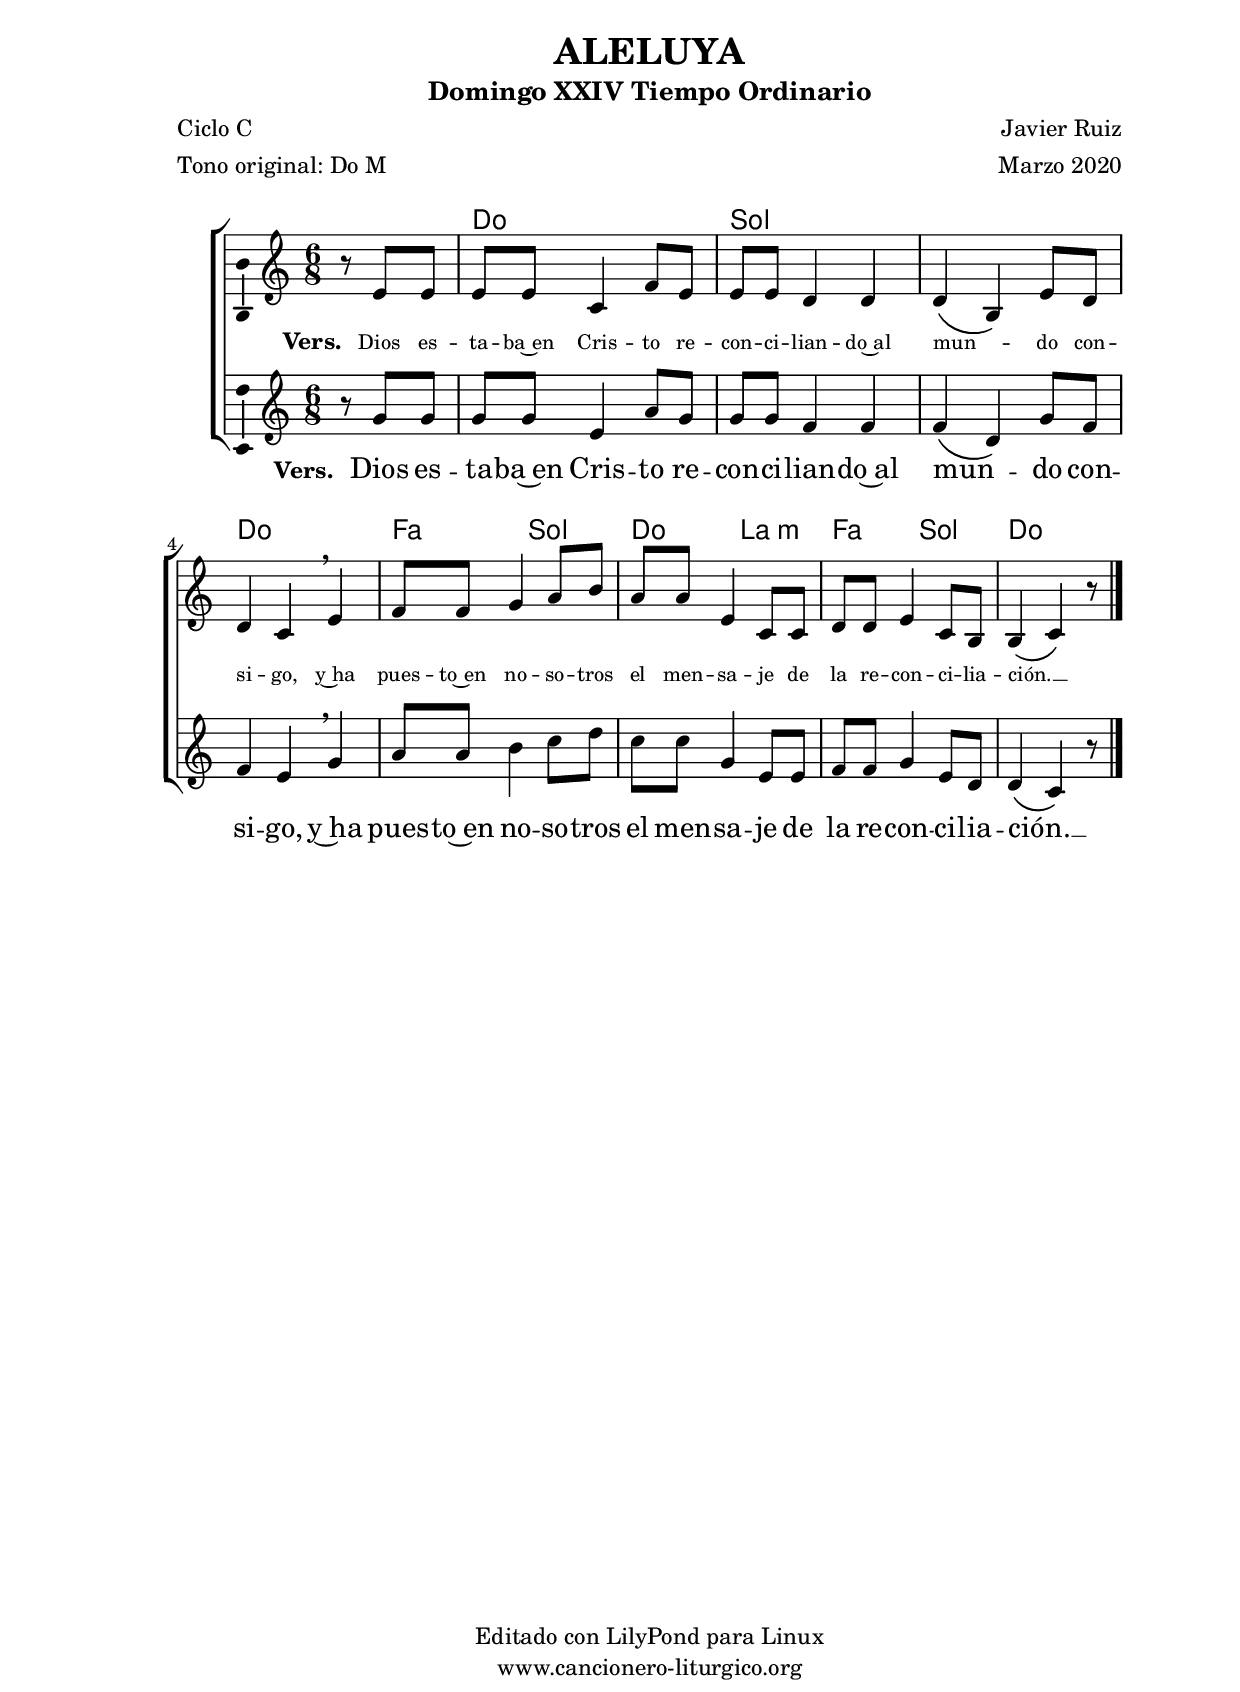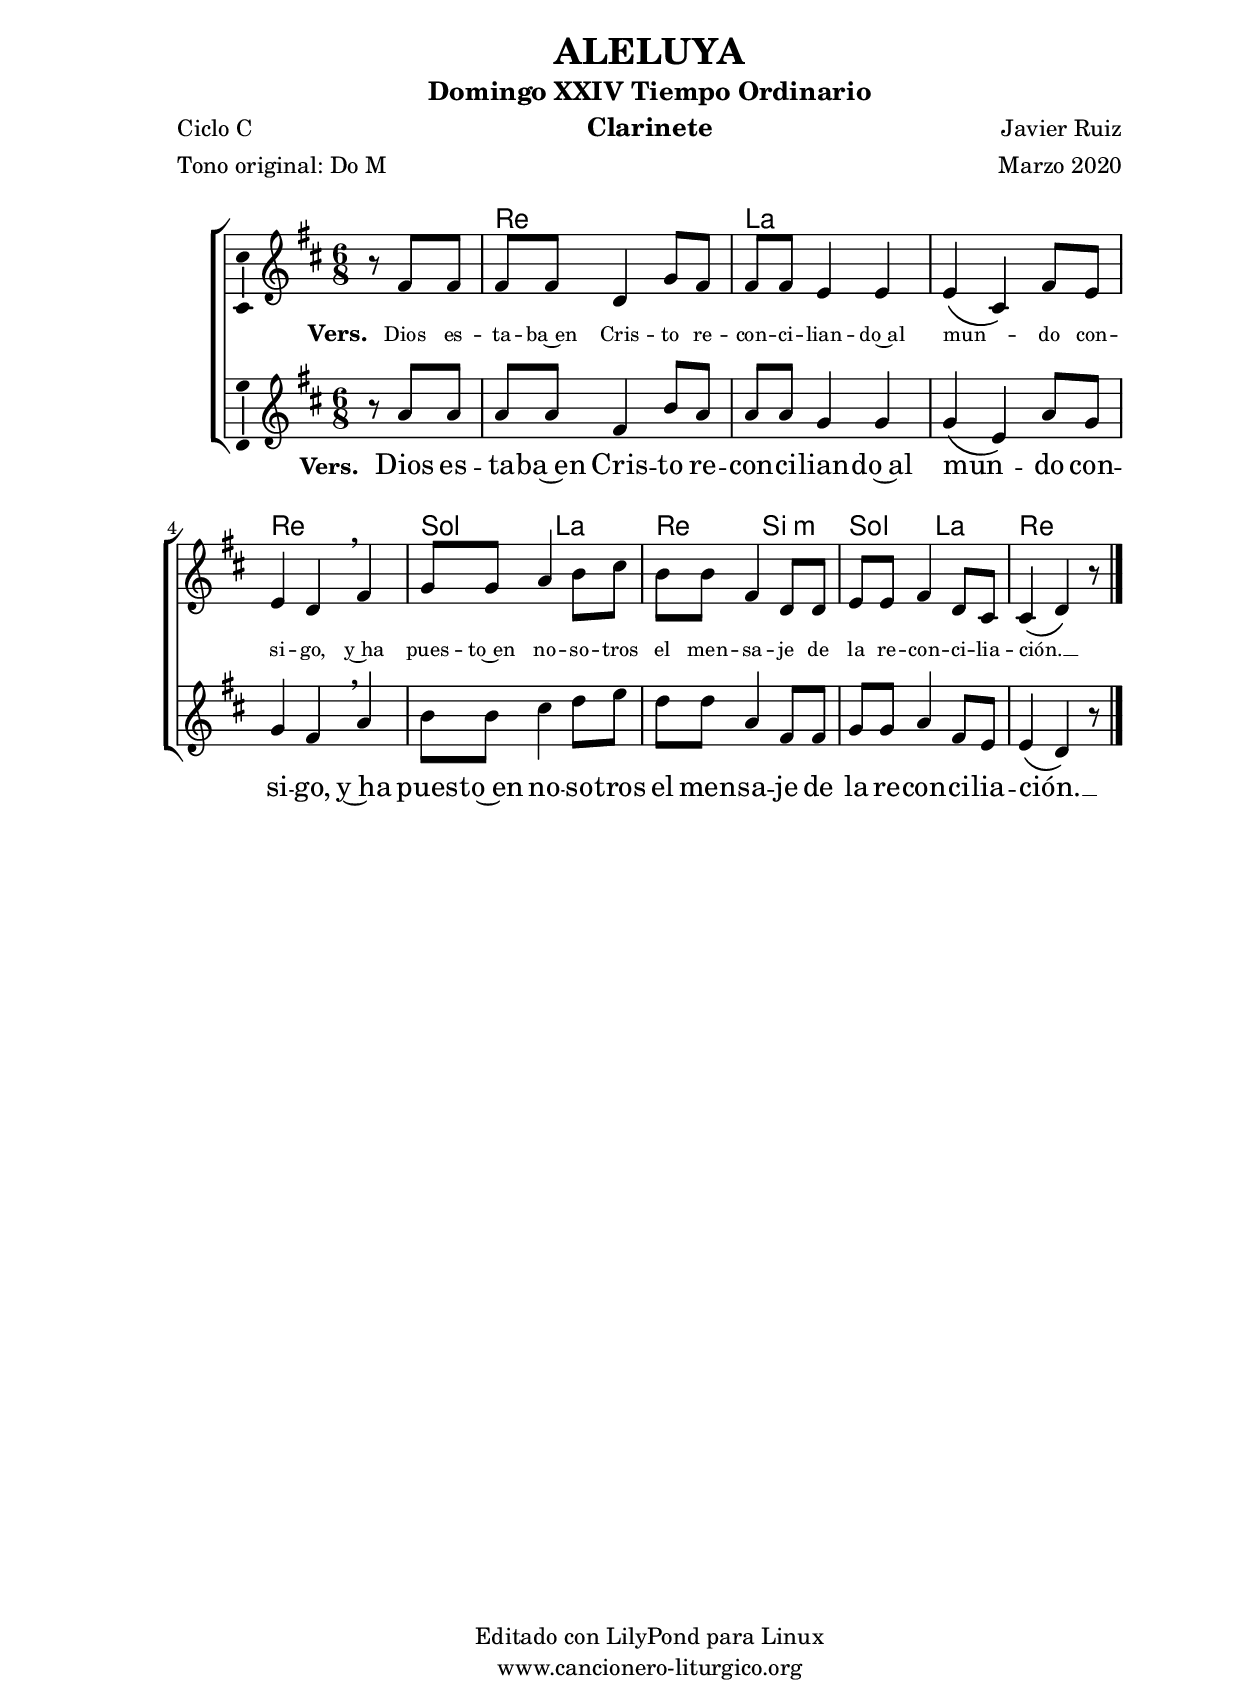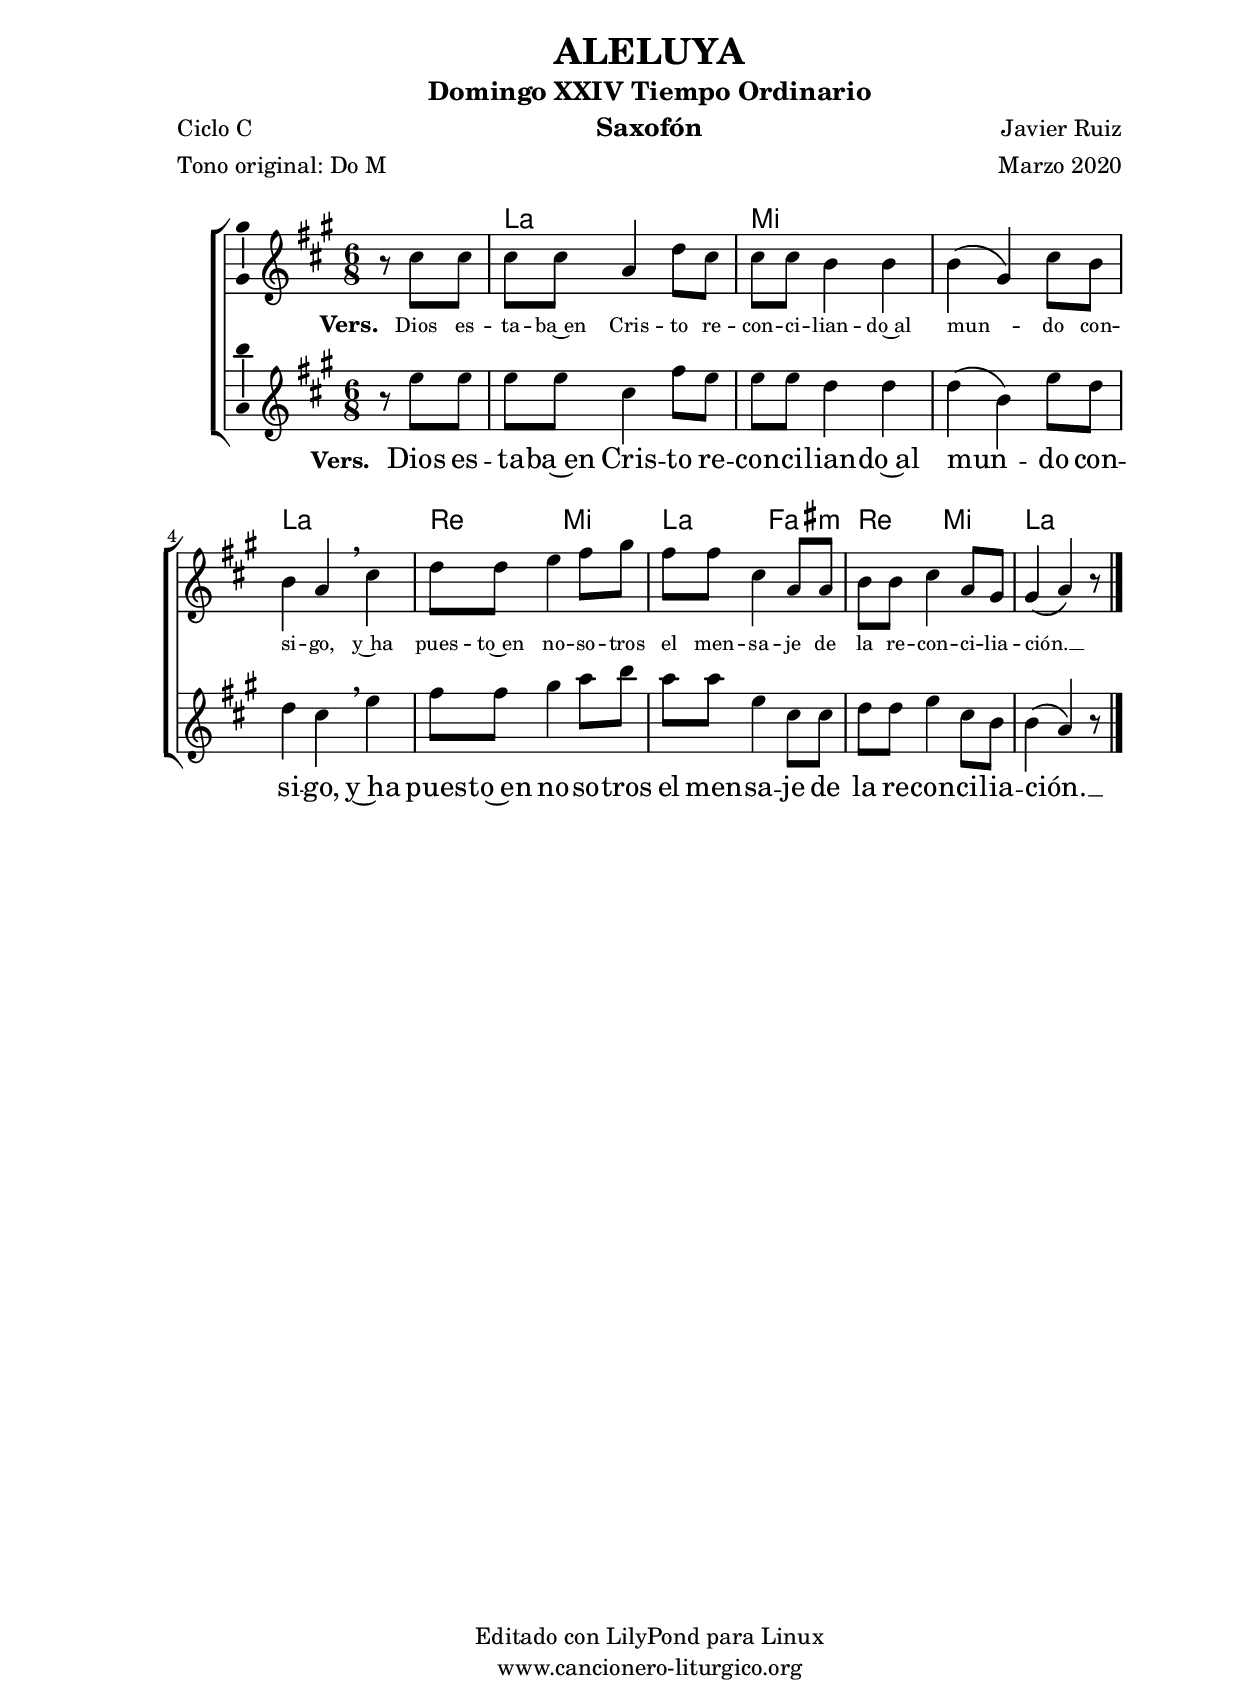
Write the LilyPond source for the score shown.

%
%para convertir .midi en .wav:
%timidity filename.midi -Ow -o finename.wav
%
%
%Para convertir de .wav a .mp3:
%lame -h -m j filename.wav
%
%
%para escuchar el midi:
%timidity nombrefichero.midi
%


%versión de lilypond para la que se ha escrito esta partitura:
\version "2.16.0"

	%Tamaño papel
	#(set-default-paper-size "a4")
	%Tamaño partitura
	#(set-global-staff-size 20)
	%No responde al pulsar sobre una nota
	#(ly:set-option 'point-and-click #f)

%parámetros del encabezamiento:
\header {
	title = "ALELUYA"
	subtitle = "Domingo XXIV Tiempo Ordinario"
	composer = "Javier Ruiz"
	poet = "Ciclo C"
	meter = "Tono original: Do M"
	arranger = "Marzo 2020"
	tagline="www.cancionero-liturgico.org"
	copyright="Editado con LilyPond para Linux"
	tiempo = "Ordinario"
	usos = "Aleluya"
	letra = "Aleluya. Dios estaba en Cristo reconciliando al mundo consigo, y ha puesto en nosotros el mensaje de la reconciliación."
	}

%parámetros asociados al papel:
\paper  {
	oddHeaderMarkup = \markup {\fill-line { \on-the-fly #not-first-page \fromproperty #'header:title \on-the-fly #not-first-page \fromproperty #'header:composer }}
	evenHeaderMarkup = \markup {\fill-line { \fromproperty #'header:composer \fromproperty #'header:title }}
	#(set-paper-size "a4")
	print-page-number = ##f
	first-page-number = 1
	print-first-page-number = ##f
%	head-separation = 3.0 \cm
	top-margin = 1.5 \cm
%	top-margin = 2.0 \cm
%%%	bottom-margin = 0.5\cm
	bottom-margin = 0.2\cm
	left-margin = 3.0 \cm
	line-width = 16.0 \cm 
	indent = 8\mm
	interscoreline = 2.\mm
	between-system-space = 15\mm
%	para que las partituras no llenen la hoja:
	ragged-bottom = ##t
%	idem para la última hoja:
	ragged-last-bottom = ##f
%	para que las partituras llenen el ancho del papel:
	ragged-last = ##f
	after-title-space = 2.5 \cm
%page-count=2
system-count=2

	%Flexible Vertical Spacing
%	markup-markup-spacing =
%	#'((basic-distance . 15) (minimum-distance . 15) (padding . 3))
	markup-system-spacing =
	#'((basic-distance . 15) (minimum-distance . 15) (padding . 3))
	system-system-spacing =
	#'((basic-distance . 15) (minimum-distance . 15) (padding . 3))
	score-system-spacing =
	#'((basic-distance . 15) (minimum-distance . 15) (padding . 5))
%	top-system-spacing = % header
%	#'((basic-distance . 8) (minimum-distance . 0) (padding . 0))
%	top-markup-spacing =
%	#'((basic-distance . 20) (minimum-distance . 20) (padding . 0))
	last-bottom-spacing = % footer
	#'((basic-distance . 5) (minimum-distance . 5) (padding . 0))
%	score-markup-spacing =
%	#'((basic-distance . 16) (minimum-distance . 13) (padding . 0))

	}


%parámetros que afectan a toda la partitura:
global =  {
	%clave de sol (G):
	\clef G
	%armadura:
%	\transpose ees f
	\key c \major
	\tempo 4.=60
	\set Score.tempoHideNote = ##t
	}


acordes = {
	\italianChords
	\chordmode {
%	\transpose ees f
{

s4.
c4. c g g g g c c f g c a:m f g c c4

	}
	}
}


melodiatrompeta = 
%	\transpose ees f
{

	\relative c''{
	\time 6/8

\partial4.
r4.
r2.
r8 g16 a b c d4.
r2.
r8 c16 d e f g4.
r2.
r8 c,16 b a g a4.
r2.
r8 c16 d c b c4

}
	\bar "|."
	}


melodiatres = 
%	\transpose ees f
{

	\relative c'{
	\time 6/8

\partial4.
r8 e8 e
e8 e c4 f8 e
e8 e d4 \noBeam d4
d4 \(b4\) e8 d
d4 c4 \breathe e4
f8 f g4 a8 b
a8 a e4 c8 c
d8 d e4 c8 b
b4 \(c4\) r8

}

	\bar "|."
	}


melodiabajo = 
%	\transpose ees f
{

	%clave de fa (F):
	\clef F

	\relative c{
	\time 6/8

\partial4.
r4.
c4 c8 c4.
g4 g8 g4.
g4 g8 g4.
c4 c8 c4.
f4 f8 g4 g8
c,4 c8 a4 a8
f'4 f8 g4 g8
c,4 c8 c4

}

	\bar "|."
	}


melodia = 
%	\transpose ees f
{

	\relative c'{
	\time 6/8

\partial4.
r8 g'8 g
g8 [g] e4 \noBeam a8 g
g8 [g] f4 \noBeam f
f4 \(d4\) g8 f
f4 e4 \breathe g
a8 [a] \noBeam b4 c8 [d]
c8 [c] g4 \noBeam e8 [e]
f8 [f] g4 e8 d
d4 \(c4\) r8

}

	\bar "|."
	}


texto = \lyricmode {
\set stanza =#"Vers. "
Dios es -- ta -- ba~en Cris -- to re -- con -- ci -- lian -- do~al mun -- _ do con -- si -- go,
y~ha pues -- to~en no -- so -- tros el men -- sa -- je de la re -- con -- ci -- lia -- ción. __ _
	}

textotres = \lyricmode {
\override LyricText #'font-size = #-1
\set stanza =#"Vers. "
Dios es -- ta -- ba~en Cris -- to re -- con -- ci -- lian -- do~al mun -- _ do con -- si -- go,
y~ha pues -- to~en no -- so -- tros el men -- sa -- je de la re -- con -- ci -- lia -- ción. __ _
	}


acordesStaff = \context ChordNames = acordesStaff <<
	\set chordChanges = ##t
	\acordes
	>>

voztrompetaStaff = \context Voice = voztrompetaStaff
<<
	\override Staff.StaffSymbol #'staff-space = #(magstep -0.35)
	\set Staff.midiInstrument = #"trumpet"
	\set Staff.midiMinimumVolume = #0.4
	\set Staff.midiMaximumVolume = #0.6
	\global
	\melodiatrompeta
	>>

voztresStaff = \context Voice = voztresStaff
\with {\consists "Ambitus_engraver"}
<<
%	\override Staff.StaffSymbol #'staff-space = #(magstep -0.35)
	\set Staff.midiInstrument = #"violin"
	\set Staff.midiMinimumVolume = #0.6
	\set Staff.midiMaximumVolume = #0.8
	\global
	\relative c' \melodiatres
	>>

vozStaff = \context Voice = vozStaff
\with {\consists "Ambitus_engraver"}
<<
%	\set Staff.instrumentName = ""
%	\set Staff.shortInstrumentName = ""
%	\set Staff.midiInstrument = #"clarinet"
%	\set Staff.midiInstrument = #"cello"
	\set Staff.midiInstrument = #"flute"
%	\set Staff.midiInstrument = #"electric guitar (jazz)"
%	\set Staff.midiInstrument = #"english horn"
%	\set Staff.midiInstrument = #"violin"
%	\set Staff.midiInstrument = #"glockenspiel"
	\set Staff.midiMinimumVolume = #0.8
	\set Staff.midiMaximumVolume = #1.0
	\global
	\melodia
	>>

vozbajoStaff = \context Voice = vozbajoStaff
<<
	\override Staff.StaffSymbol #'staff-space = #(magstep -0.35)
	\set Staff.midiInstrument = #"english horn"
	\set Staff.midiMinimumVolume = #0.6
	\set Staff.midiMaximumVolume = #0.8
	\global
	\melodiabajo
	>>

textoStaff = \context Lyrics = textoStaff <<
	\lyricsto vozStaff \texto
	>>

textotresStaff = \context Lyrics = textotresStaff <<
	\lyricsto voztresStaff \textotres
	>>


\book {
	\score {
		<<
		\context ChoirStaff {
%			\override StaffGroup.SystemStartBracket #'collapse-height = #1
%			\override Score.SystemStartBar #'collapse-height = #1
			<<
			\acordesStaff
%			\voztrompetaStaff
			\voztresStaff
			\textotresStaff
			\vozStaff
			\textoStaff
%			\vozbajoStaff
			>>
			}
		>>
		\layout {
	    		\context {
				\Lyrics
				\override LyricText #'font-size = #2
				}
	   		 \context {
				\Score
				\override StaffSymbol #'staff-space = #(magstep +3)
				}
			}
		}
	\score {
		\unfoldRepeats
		<<
		\context ChoirStaff {
			<<
			\acordesStaff
			\voztrompetaStaff
			\voztresStaff
			\vozStaff
			\vozbajoStaff
			>>
			}
		>>
		\midi {
	  		\context {
	  			\Score
				tempoWholesPerMinute = #(ly:make-moment 70 4)
				}
			}
		}
	}


%Partitura para clarinete
#(define output-suffix "C")
\book {
	\header{
		instrument = "Clarinete"
		}
	\score {
		<<
		\context ChoirStaff {
%			\override StaffGroup.SystemStartBracket #'collapse-height = #1
%			\override Score.SystemStartBar #'collapse-height = #1
\transpose c d
			<<
			\acordesStaff
%			\voztrompetaStaff
			\voztresStaff
			\textotresStaff
			\vozStaff
			\textoStaff
%			\vozbajoStaff
			>>
			}
		>>
		\layout {
	    		\context {
				\Lyrics
				\override LyricText #'font-size = #2
				}
	   		 \context {
				\Score
				\override StaffSymbol #'staff-space = #(magstep +3)
				}
			}
		}
	}


%Partitura para saxofón
#(define output-suffix "S")
\book {
	\header{
		instrument = "Saxofón"
		}
	\score {
		<<
		\context ChoirStaff {
%			\override StaffGroup.SystemStartBracket #'collapse-height = #1
%			\override Score.SystemStartBar #'collapse-height = #1
\transpose c a
			<<
			\acordesStaff
%			\voztrompetaStaff
			\voztresStaff
			\textotresStaff
			\vozStaff
			\textoStaff
%			\vozbajoStaff
			>>
			}
		>>
		\layout {
	    		\context {
				\Lyrics
				\override LyricText #'font-size = #2
				}
	   		 \context {
				\Score
				\override StaffSymbol #'staff-space = #(magstep +3)
				}
			}
		}
	}


